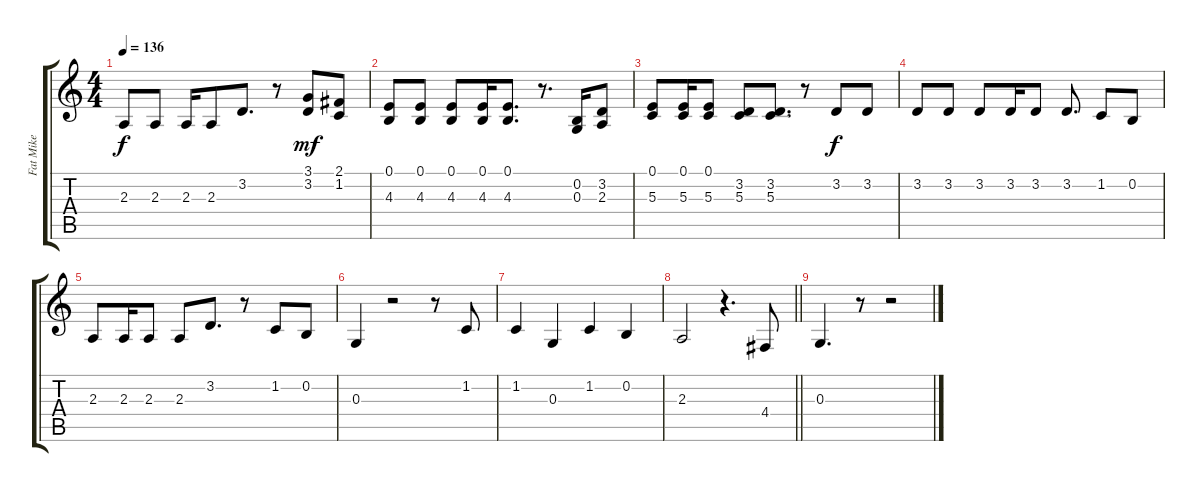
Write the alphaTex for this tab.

\track ("Fat Mike" "Fat Mike") {instrument bassoon}
\staff {score tabs}
\tuning (E4 B3 G3 D3 A2 E2) {hide}
\ts (4 4)
\tempo 136
\clef g2
\ks c
2.3.8{dy f} 2.3.8 2.3.16 2.3.8 3.2.8{d} r.8 (3.1 3.2).8{dy mf} (2.1 1.2).8 |
(0.1 4.3).8 (0.1 4.3).8 (0.1 4.3).8 (0.1 4.3).16 (0.1 4.3).8{d} r.8{d} (0.2 0.3).16 (3.2 2.3).8 |
(0.1 5.3).8 (0.1 5.3).16 (0.1 5.3).8 (3.2 5.3).8 (3.2 5.3).8{d} r.8 3.2.8{dy f} 3.2.8 |
3.2.8 3.2.8 3.2.8 3.2.16 3.2.8 3.2.8{d} 1.2.8 0.2.8 |
2.3.8 2.3.16 2.3.8 2.3.8 3.2.8{d} r.8 1.2.8 0.2.8 |
0.3.4 r.2 r.8 1.2.8 |
1.2.4 0.3.4 1.2.4 0.2.4 |
\barLineRight lightlight
2.3.2 r.4{d} 4.4.8 |
\section ("" "")
0.3.4{d} r.8 r.2
